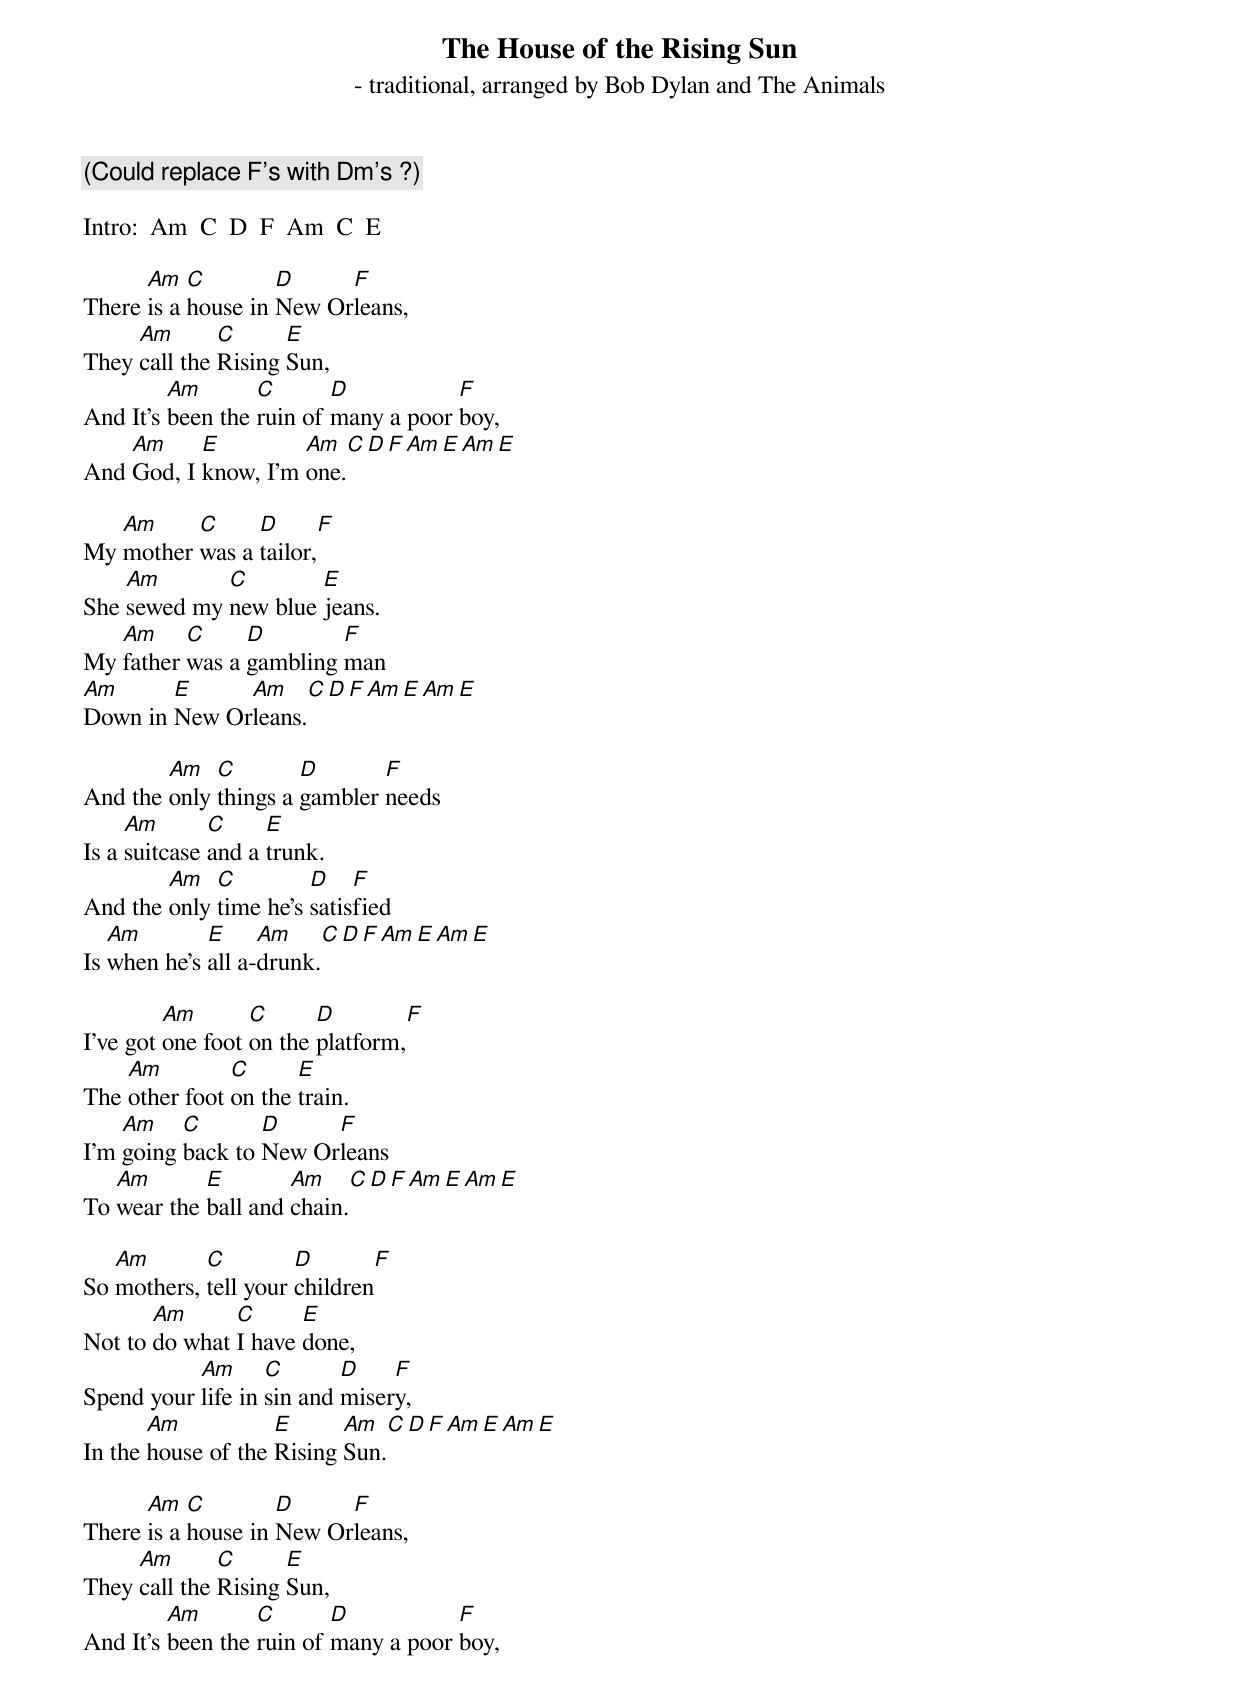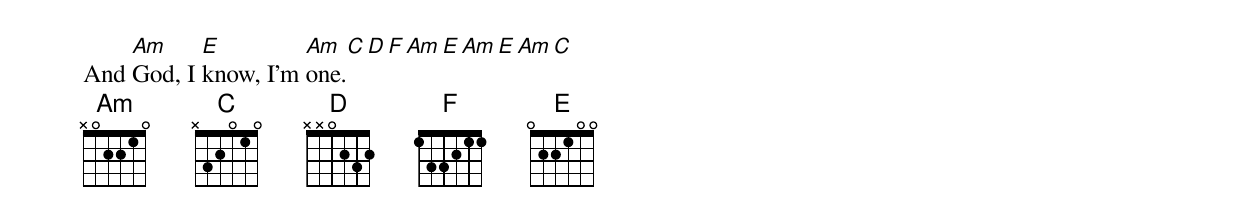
The House of the Rising Sun
 - traditional, arranged by Bob Dylan and The Animals

(Could replace F's with Dm's ?)

Intro:  Am  C  D  F  Am  C  E

      Am   C        D     F
There is a house in New Orleans,
     Am       C      E
They call the Rising Sun,
         Am       C       D           F
And It's been the ruin of many a poor boy,
    Am     E         Am    C  D  F  Am  E  Am  E
And God, I know, I'm one.

   Am     C     D      F
My mother was a tailor,
    Am       C        E
She sewed my new blue jeans.
   Am     C     D        F
My father was a gambling man
Am      E     Am    C  D  F  Am  E  Am  E
Down in New Orleans.

        Am   C        D       F
And the only things a gambler needs
     Am       C     E
Is a suitcase and a trunk.
        Am   C         D    F
And the only time he's satisfied
   Am        E     Am    C  D  F  Am  E  Am  E
Is when he's all a-drunk.

         Am       C      D        F
I've got one foot on the platform,
    Am         C      E
The other foot on the train.
    Am    C       D     F
I'm going back to New Orleans
   Am       E        Am    C  D  F  Am  E  Am  E
To wear the ball and chain.

   Am       C         D        F
So mothers, tell your children
       Am      C      E
Not to do what I have done,
           Am      C       D    F
Spend your life in sin and misery,
       Am           E      Am    C  D  F  Am  E  Am  E
In the house of the Rising Sun.

      Am   C        D     F
There is a house in New Orleans,
     Am       C      E
They call the Rising Sun,
         Am       C       D           F
And It's been the ruin of many a poor boy,
    Am     E         Am    C  D  F  Am  E  Am  E    Am    C
And God, I know, I'm one.
